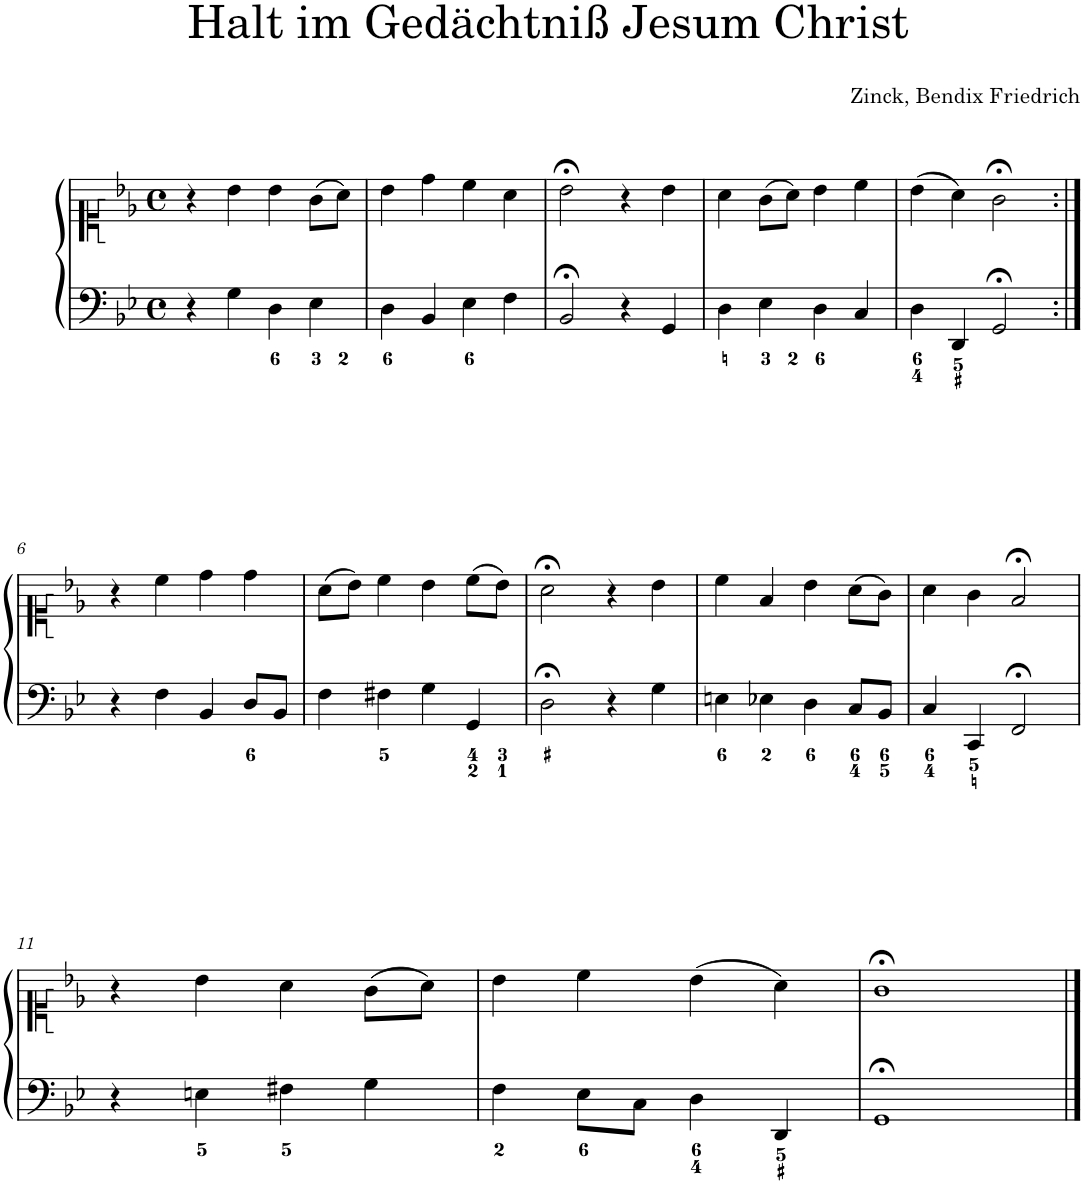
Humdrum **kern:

**kern	**kern
*part1	*part1
*staff2	*staff1
*I"Piano	*
*I'Pno.	*
*clefF4	*clefC1
*k[b-e-]	*k[b-e-]
*M4/4	*M4/4
*met(c)	*met(c)
=1	=1
4r	4r
4G\	4b-\
4D\	4b-\
4E-\	(8g\L
.	8a\J)
=2	=2
4D\	4b-\
4BB-/	4dd\
4E-\	4cc\
4F\	4a\
=3	=3
2BB-;</	2b-;<\
4r	4r
4GG/	4b-\
=4	=4
4D\	4a\
4E-\	(8g\L
.	8a\J)
4D\	4b-\
4C/	4cc\
=5	=5
4D\	(4b-\
4DD/	4a\)
2GG;</	2g;<\
!!LO:LB:g=z
=6:|!	=6:|!
4r	4r
4F\	4cc\
4BB-/	4dd\
8D/L	4dd\
8BB-/J	.
=7	=7
4F\	(8a\L
.	8b-\J)
4F#X\	4cc\
4G\	4b-\
4GG/	(8cc\L
.	8b-\J)
=8	=8
2D;<\	2a;<\
4r	4r
4G\	4b-\
=9	=9
4En\	4cc\
4E-X\	4f/
4D\	4b-\
8C/L	(8a\L
8BB-/J	8g\J)
=10	=10
4C/	4a\
4CC/	4g\
2FF;</	2f;</
!!LO:LB:g=z
=11	=11
4r	4r
4En\	4b-\
4F#X\	4a\
4G\	(8g\L
.	8a\J)
=12	=12
4F\	4b-\
8E-\L	4cc\
8C\J	.
4D\	(4b-\
4DD/	4a\)
=13	=13
1GG;<	1g;<
==	==
*-	*-
